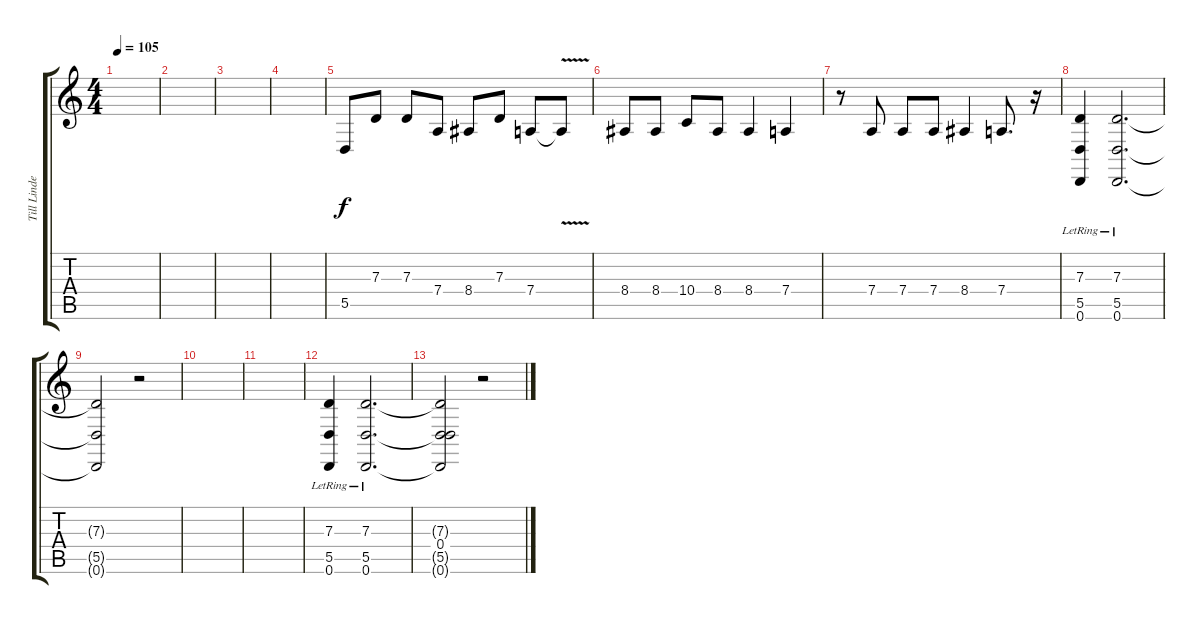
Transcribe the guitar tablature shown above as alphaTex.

\track ("Till Lindemann" "Till Linde") {instrument lead2sawtooth}
\staff {score tabs}
\tuning (E4 B3 G3 D3 A2 D2) {hide}
\ts (4 4)
\tempo 105
\clef g2
\ks c
|
|
|
|
5.5.8 7.3.8{dy f} 7.3.8 7.4.8 8.4.8 7.3.8 7.4.8 7.4{v t}.8 |
8.4.8 8.4.8 10.4.8 8.4.8 8.4.4 7.4.4 |
r.8 7.4.8 7.4.8 7.4.8 8.4.4 7.4.8{d} r.16 |
(7.3{lr} 5.5{lr} 0.6).4 (7.3{lr} 5.5{lr} 0.6{lr}).2{d} |
(7.3{t} 5.5{t} 0.6{t}).2 r.2 |
|
|
(7.3{lr} 5.5{lr} 0.6{lr}).4 (7.3{lr} 5.5{lr} 0.6{lr}).2{d} |
(7.3{t} 0.4 5.5{t} 0.6{t}).2 r.2
